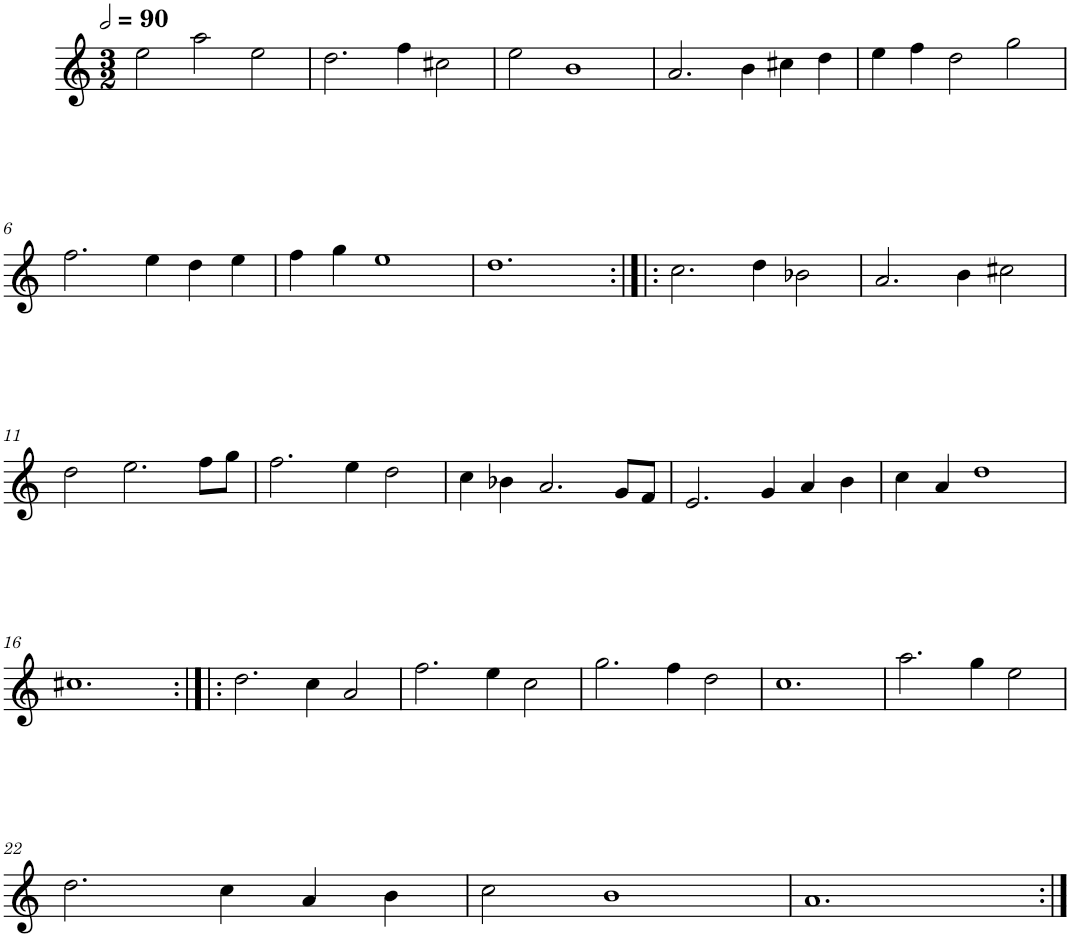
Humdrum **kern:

**kern
*part1
*staff1
*I"Quatre parties
*clefG2
*k[]
*M3/2
*MM180
=1
2ee\
2aa\
2ee\
=2
2.dd\
4ff\
2cc#X\
=3
2ee\
1b
=4
2.a/
4b\
4cc#X\
4dd\
=5
4ee\
4ff\
2dd\
2gg\
!!LO:LB:g=z
=6
2.ff\
4ee\
4dd\
4ee\
=7
4ff\
4gg\
1ee
=8
1.dd
=9:|!|:
2.cc\
4dd\
2b-X\
=10
2.a/
4b\
2cc#X\
!!LO:LB:g=z
=11
2dd\
2.ee\
8ff\L
8gg\J
=12
2.ff\
4ee\
2dd\
=13
4cc\
4b-X\
2.a/
8g/L
8f/J
=14
2.e/
4g/
4a/
4b\
=15
4cc\
4a/
1dd
!!LO:LB:g=z
=16
1.cc#X
=17:|!|:
2.dd\
4cc\
2a/
=18
2.ff\
4ee\
2cc\
=19
2.gg\
4ff\
2dd\
=20
1.cc
=21
2.aa\
4gg\
2ee\
!!LO:LB:g=z
=22
2.dd\
4cc\
4a/
4b\
=23
2cc\
1b
=24
1.a
=:|!
*-
